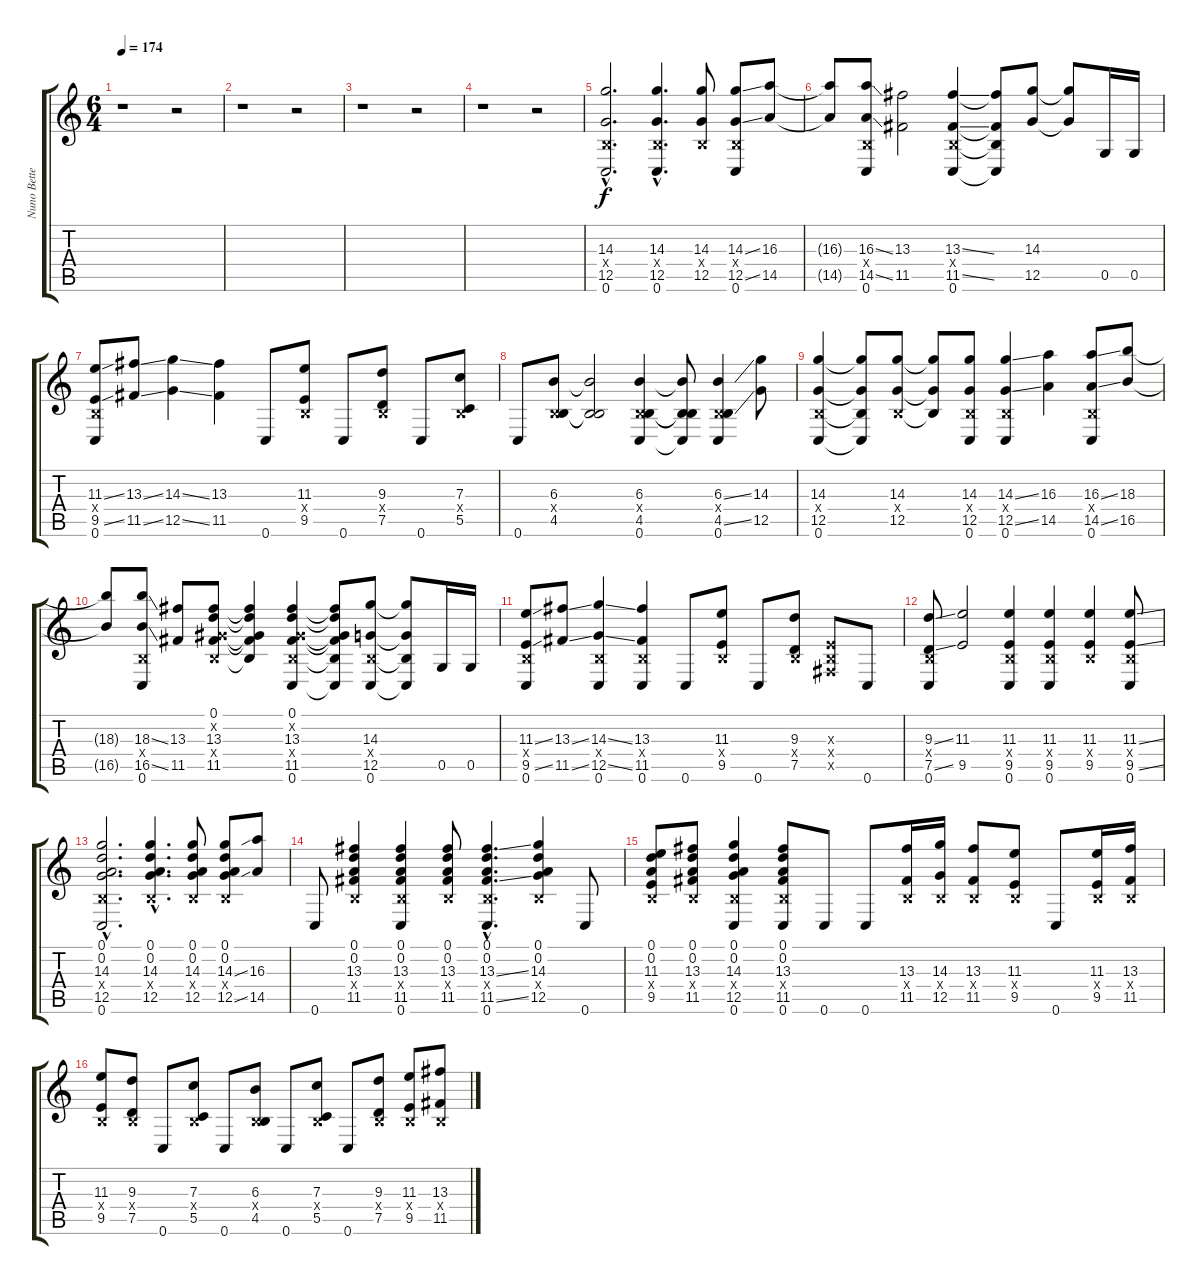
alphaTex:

\track ("Nuno Bettencourt" "Nuno Bette") {instrument acousticguitarsteel}
\staff {score tabs}
\tuning (D4 A3 F3 C3 G2 C2) {hide}
\ts (6 4)
\tempo 174
\clef g2
\ks c
r.1{dy f instrument acousticguitarsteel} r.2 |
r.1 r.2 |
r.1 r.2 |
r.1 r.2 |
(14.3{hac} -1.4{hac x} 12.5{hac} 0.6{hac}).2{d} (14.3{hac} -1.4{hac x} 12.5{hac} 0.6{hac}).4{d} (14.3 -1.4{x} 12.5).8 (14.3{ss} -1.4{x} 12.5{ss} 0.6).8 (16.3 14.5).8 |
(16.3{t} 14.5{t}).8 (16.3{ss} -1.4{x} 14.5{ss} 0.6).8 (13.3 11.5).2 (13.3{ss} -1.4{x} 11.5{ss} 0.6).4 (13.3{t} -1.4{t} 11.5{t} 0.6{t}).8 (14.3 12.5).8 (14.3{t} 12.5{t}).8 0.5.16 0.5.16 |
(11.3{ss} -1.4{x} 9.5{ss} 0.6).8 (13.3{ss} 11.5{ss}).8 (14.3{ss} 12.5{ss}).4 (13.3 11.5).4 0.6.8 (11.3 -1.4{x} 9.5).8 0.6.8 (9.3 -1.4{x} 7.5).8 0.6.8 (7.3 -1.4{x} 5.5).8 |
0.6.8 (6.3 -1.4{x} 4.5).8 (6.3{t} -1.4{t} 4.5{t}).2 (6.3 -1.4{x} 4.5 0.6).4 (6.3{t} -1.4{t} 4.5{t} 0.6{t}).8 (6.3{ss} -1.4{x} 4.5{ss} 0.6).4 (14.3 12.5).8 |
(14.3 -1.4{x} 12.5 0.6).4 (14.3{t} -1.4{t} 12.5{t} 0.6{t}).8 (14.3 -1.4{x} 12.5).8 (14.3{t} -1.4{t} 12.5{t}).8 (14.3 -1.4{x} 12.5 0.6).8 (14.3{ss} -1.4{x} 12.5{ss} 0.6).4 (16.3 14.5).4 (16.3{ss} -1.4{x} 14.5{ss} 0.6).8 (18.3 16.5).8 |
(18.3{t} 16.5{t}).8 (18.3{ss} -1.4{x} 16.5{ss} 0.6).8 (13.3 11.5).8 (0.1 -1.2{x} 13.3 -1.4{x} 11.5).8 (0.1{t} -1.2{t} 13.3{t} -1.4{t} 11.5{t}).4 (0.1 -1.2{x} 13.3 -1.4{x} 11.5 0.6).4 (0.1{t} -1.2{t} 13.3{t} -1.4{t} 11.5{t} 0.6{t}).8 (14.3 -1.4{x} 12.5 0.6).8 (14.3{t} -1.4{t} 12.5{t} 0.6{t}).8 0.5.16 0.5.16 |
(11.3{ss} -1.4{x} 9.5{ss} 0.6).8 (13.3{ss} 11.5{ss}).8 (14.3{ss} -1.4{x} 12.5{ss} 0.6).4 (13.3 -1.4{x} 11.5 0.6).4 0.6.8 (11.3 -1.4{x} 9.5).8 0.6.8 (9.3 -1.4{x} 7.5).8 (-1.3{x} -1.4{x} -1.5{x}).8 0.6.8 |
(9.3{ss} -1.4{x} 7.5{ss} 0.6).8 (11.3 9.5).2 (11.3 -1.4{x} 9.5 0.6).4 (11.3 -1.4{x} 9.5 0.6).4 (11.3 -1.4{x} 9.5).4 (11.3{ss} -1.4{x} 9.5{ss} 0.6).8 |
(0.1{hac} 0.2{hac} 14.3{hac} -1.4{hac x} 12.5{hac} 0.6{hac}).2{d} (0.1{hac} 0.2{hac} 14.3{hac} -1.4{hac x} 12.5{hac}).4{d} (0.1 0.2 14.3 -1.4{x} 12.5).8 (0.1 0.2 14.3{ss} -1.4{x} 12.5{ss}).8 (16.3 14.5).8 |
0.6.8 (0.1 0.2 13.3 -1.4{x} 11.5).4 (0.1 0.2 13.3 -1.4{x} 11.5 0.6).4 (0.1 0.2 13.3 -1.4{x} 11.5).8 (0.1{hac} 0.2{hac} 13.3{ss hac} -1.4{hac x} 11.5{ss hac} 0.6{hac}).4{d} (0.1 0.2 14.3 -1.4{x} 12.5).4 0.6.8 |
(0.1 0.2 11.3 -1.4{x} 9.5).8 (0.1 0.2 13.3 -1.4{x} 11.5).8 (0.1 0.2 14.3 -1.4{x} 12.5 0.6).4 (0.1 0.2 13.3 -1.4{x} 11.5 0.6).8 0.6.8 0.6.8 (13.3 -1.4{x} 11.5).16 (14.3 -1.4{x} 12.5).16 (13.3 -1.4{x} 11.5).8 (11.3 -1.4{x} 9.5).8 0.6.8 (11.3 -1.4{x} 9.5).16 (13.3 -1.4{x} 11.5).16 |
(11.3 -1.4{x} 9.5).8 (9.3 -1.4{x} 7.5).8 0.6.8 (7.3 -1.4{x} 5.5).8 0.6.8 (6.3 -1.4{x} 4.5).8 0.6.8 (7.3 -1.4{x} 5.5).8 0.6.8 (9.3 -1.4{x} 7.5).8 (11.3 -1.4{x} 9.5).8 (13.3 -1.4{x} 11.5).8
